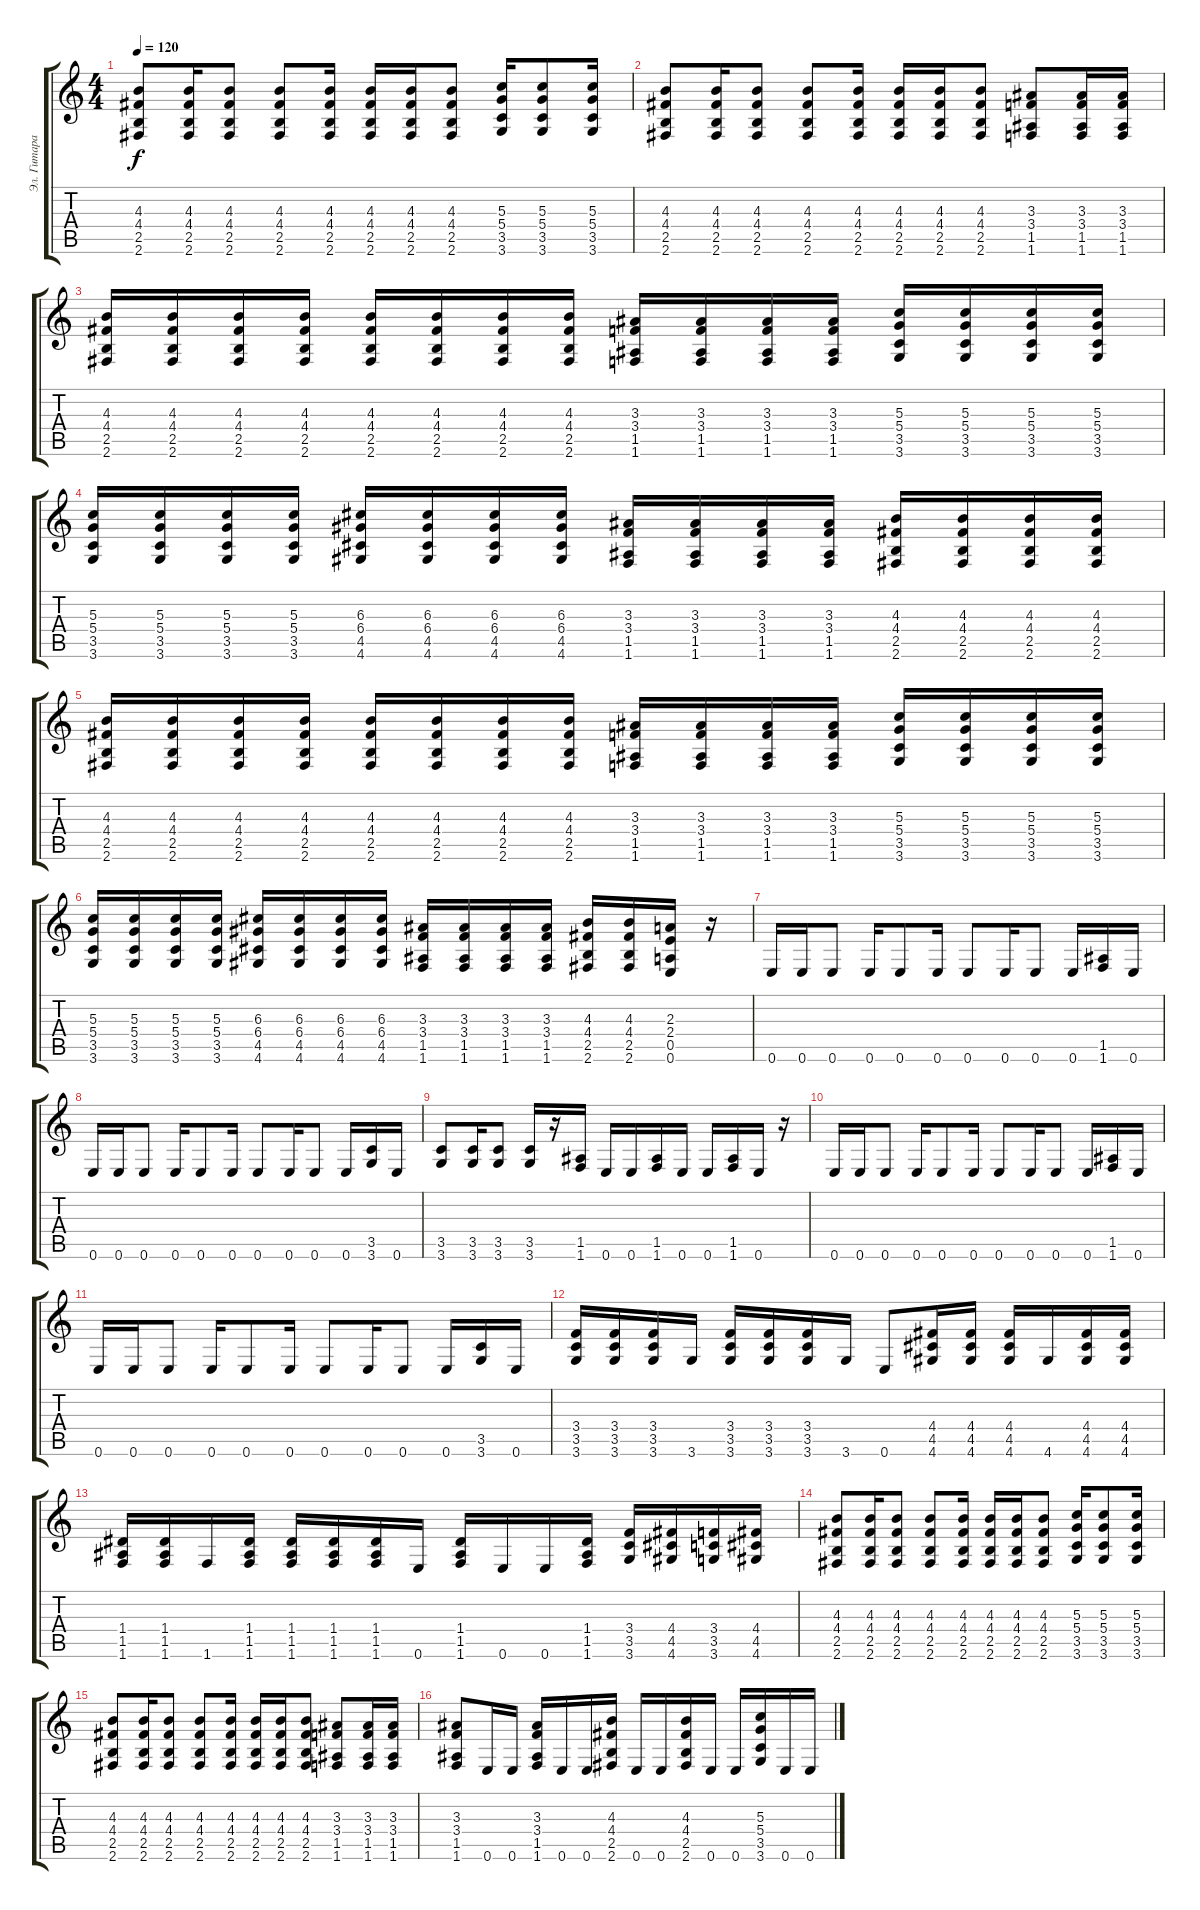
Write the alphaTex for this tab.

\track ("Эл. Гитара" "Эл. Гитара") {instrument distortionguitar}
\staff {score tabs}
\tuning (E4 B3 G3 D3 A2 E2) {hide}
\ts (4 4)
\tempo 120
\clef g2
\ks c
(4.3 4.4 2.5 2.6).8{dy f} (4.3 4.4 2.5 2.6).16 (4.3 4.4 2.5 2.6).8 (4.3 4.4 2.5 2.6).8 (4.3 4.4 2.5 2.6).16 (4.3 4.4 2.5 2.6).16 (4.3 4.4 2.5 2.6).16 (4.3 4.4 2.5 2.6).8 (5.3 5.4 3.5 3.6).16 (5.3 5.4 3.5 3.6).8 (5.3 5.4 3.5 3.6).16 |
(4.3 4.4 2.5 2.6).8 (4.3 4.4 2.5 2.6).16 (4.3 4.4 2.5 2.6).8 (4.3 4.4 2.5 2.6).8 (4.3 4.4 2.5 2.6).16 (4.3 4.4 2.5 2.6).16 (4.3 4.4 2.5 2.6).16 (4.3 4.4 2.5 2.6).8 (3.3 3.4 1.5 1.6).8 (3.3 3.4 1.5 1.6).16 (3.3 3.4 1.5 1.6).16 |
(4.3 4.4 2.5 2.6).16 (4.3 4.4 2.5 2.6).16 (4.3 4.4 2.5 2.6).16 (4.3 4.4 2.5 2.6).16 (4.3 4.4 2.5 2.6).16 (4.3 4.4 2.5 2.6).16 (4.3 4.4 2.5 2.6).16 (4.3 4.4 2.5 2.6).16 (3.3 3.4 1.5 1.6).16 (3.3 3.4 1.5 1.6).16 (3.3 3.4 1.5 1.6).16 (3.3 3.4 1.5 1.6).16 (5.3 5.4 3.5 3.6).16 (5.3 5.4 3.5 3.6).16 (5.3 5.4 3.5 3.6).16 (5.3 5.4 3.5 3.6).16 |
(5.3 5.4 3.5 3.6).16 (5.3 5.4 3.5 3.6).16 (5.3 5.4 3.5 3.6).16 (5.3 5.4 3.5 3.6).16 (6.3 6.4 4.5 4.6).16 (6.3 6.4 4.5 4.6).16 (6.3 6.4 4.5 4.6).16 (6.3 6.4 4.5 4.6).16 (3.3 3.4 1.5 1.6).16 (3.3 3.4 1.5 1.6).16 (3.3 3.4 1.5 1.6).16 (3.3 3.4 1.5 1.6).16 (4.3 4.4 2.5 2.6).16 (4.3 4.4 2.5 2.6).16 (4.3 4.4 2.5 2.6).16 (4.3 4.4 2.5 2.6).16 |
(4.3 4.4 2.5 2.6).16 (4.3 4.4 2.5 2.6).16 (4.3 4.4 2.5 2.6).16 (4.3 4.4 2.5 2.6).16 (4.3 4.4 2.5 2.6).16 (4.3 4.4 2.5 2.6).16 (4.3 4.4 2.5 2.6).16 (4.3 4.4 2.5 2.6).16 (3.3 3.4 1.5 1.6).16 (3.3 3.4 1.5 1.6).16 (3.3 3.4 1.5 1.6).16 (3.3 3.4 1.5 1.6).16 (5.3 5.4 3.5 3.6).16 (5.3 5.4 3.5 3.6).16 (5.3 5.4 3.5 3.6).16 (5.3 5.4 3.5 3.6).16 |
(5.3 5.4 3.5 3.6).16 (5.3 5.4 3.5 3.6).16 (5.3 5.4 3.5 3.6).16 (5.3 5.4 3.5 3.6).16 (6.3 6.4 4.5 4.6).16 (6.3 6.4 4.5 4.6).16 (6.3 6.4 4.5 4.6).16 (6.3 6.4 4.5 4.6).16 (3.3 3.4 1.5 1.6).16 (3.3 3.4 1.5 1.6).16 (3.3 3.4 1.5 1.6).16 (3.3 3.4 1.5 1.6).16 (4.3 4.4 2.5 2.6).16 (4.3 4.4 2.5 2.6).16 (2.3 2.4 0.5 0.6).16 r.16 |
0.6.16 0.6.16 0.6.8 0.6.16 0.6.8 0.6.16 0.6.8 0.6.16 0.6.8 0.6.16 (1.5 1.6).16 0.6.16 |
0.6.16 0.6.16 0.6.8 0.6.16 0.6.8 0.6.16 0.6.8 0.6.16 0.6.8 0.6.16 (3.5 3.6).16 0.6.16 |
(3.5 3.6).8 (3.5 3.6).16 (3.5 3.6).8 (3.5 3.6).16 r.16 (1.5 1.6).16 0.6.16 0.6.16 (1.5 1.6).16 0.6.16 0.6.16 (1.5 1.6).16 0.6.16 r.16 |
0.6.16 0.6.16 0.6.8 0.6.16 0.6.8 0.6.16 0.6.8 0.6.16 0.6.8 0.6.16 (1.5 1.6).16 0.6.16 |
0.6.16 0.6.16 0.6.8 0.6.16 0.6.8 0.6.16 0.6.8 0.6.16 0.6.8 0.6.16 (3.5 3.6).16 0.6.16 |
(3.4 3.5 3.6).16 (3.4 3.5 3.6).16 (3.4 3.5 3.6).16 3.6.16 (3.4 3.5 3.6).16 (3.4 3.5 3.6).16 (3.4 3.5 3.6).16 3.6.16 0.6.8 (4.4 4.5 4.6).16 (4.4 4.5 4.6).16 (4.4 4.5 4.6).16 4.6.16 (4.4 4.5 4.6).16 (4.4 4.5 4.6).16 |
(1.4 1.5 1.6).16 (1.4 1.5 1.6).16 1.6.16 (1.4 1.5 1.6).16 (1.4 1.5 1.6).16 (1.4 1.5 1.6).16 (1.4 1.5 1.6).16 0.6.16 (1.4 1.5 1.6).16 0.6.16 0.6.16 (1.4 1.5 1.6).16 (3.4 3.5 3.6).16 (4.4 4.5 4.6).16 (3.4 3.5 3.6).16 (4.4 4.5 4.6).16 |
(4.3 4.4 2.5 2.6).8 (4.3 4.4 2.5 2.6).16 (4.3 4.4 2.5 2.6).8 (4.3 4.4 2.5 2.6).8 (4.3 4.4 2.5 2.6).16 (4.3 4.4 2.5 2.6).16 (4.3 4.4 2.5 2.6).16 (4.3 4.4 2.5 2.6).8 (5.3 5.4 3.5 3.6).16 (5.3 5.4 3.5 3.6).8 (5.3 5.4 3.5 3.6).16 |
(4.3 4.4 2.5 2.6).8 (4.3 4.4 2.5 2.6).16 (4.3 4.4 2.5 2.6).8 (4.3 4.4 2.5 2.6).8 (4.3 4.4 2.5 2.6).16 (4.3 4.4 2.5 2.6).16 (4.3 4.4 2.5 2.6).16 (4.3 4.4 2.5 2.6).8 (3.3 3.4 1.5 1.6).8 (3.3 3.4 1.5 1.6).16 (3.3 3.4 1.5 1.6).16 |
(3.3 3.4 1.5 1.6).8 0.6.16 0.6.16 (3.3 3.4 1.5 1.6).16 0.6.16 0.6.16 (4.3 4.4 2.5 2.6).16 0.6.16 0.6.16 (4.3 4.4 2.5 2.6).16 0.6.16 0.6.16 (5.3 5.4 3.5 3.6).16 0.6.16 0.6.16
